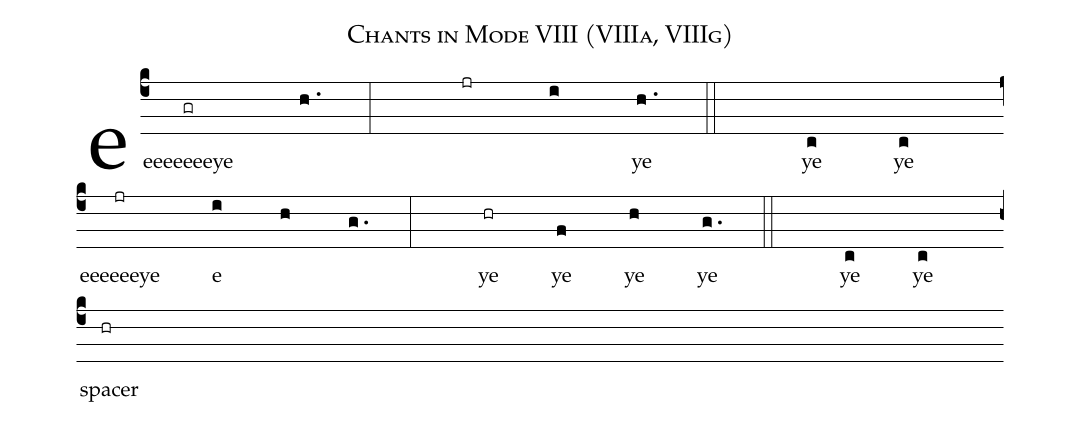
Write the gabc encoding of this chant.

name: Chants in Mode VIII (VIIIa, VIIIg);
%%
(c4)
eeeeeeeeye(gr) (h. :) (jr) (i) ye(h. ::) ye(c) ye(c) (z)
eeeeeeye(jr) e(i) (h) (g. :) ye(hr) ye(f) ye(h) ye(g. ::) ye(c) ye(c) (z)
spacer(hr)
